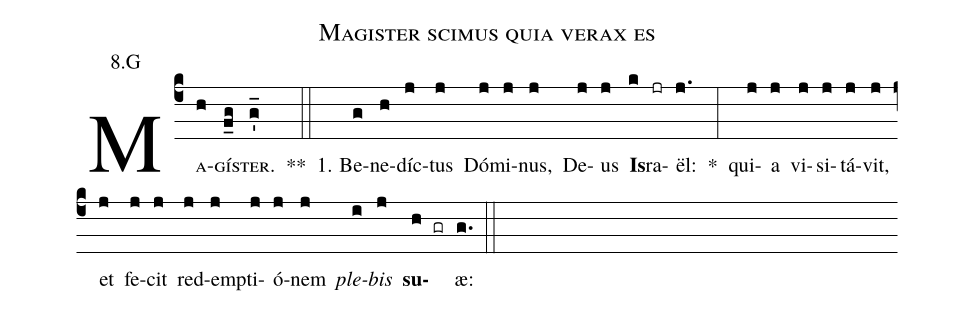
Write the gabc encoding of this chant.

name:Magister scimus quia verax es;
office-part:Antiphona;
mode:8;
annotation: 8.G;
%%
(c4) M<sc>a(h)gí(f_g)ster.</sc>(g'_) **(::)
1. Be(g)ne(h)díc(j)tus(j) Dó(j)mi(j)nus,(j) De(j)us(j) <b>Is</b>(k)ra(jr)ël:(j.) *(:) qui(j)a(j) vi(j)si(j)tá(j)vit,(j) et(j) fe(j)cit(j) red(j)emp(j)ti(j)ó(j)nem(j) <i>ple</i>(i)<i>bis</i>(j) <b>su</b>(h gr)æ:(g.) (::)
